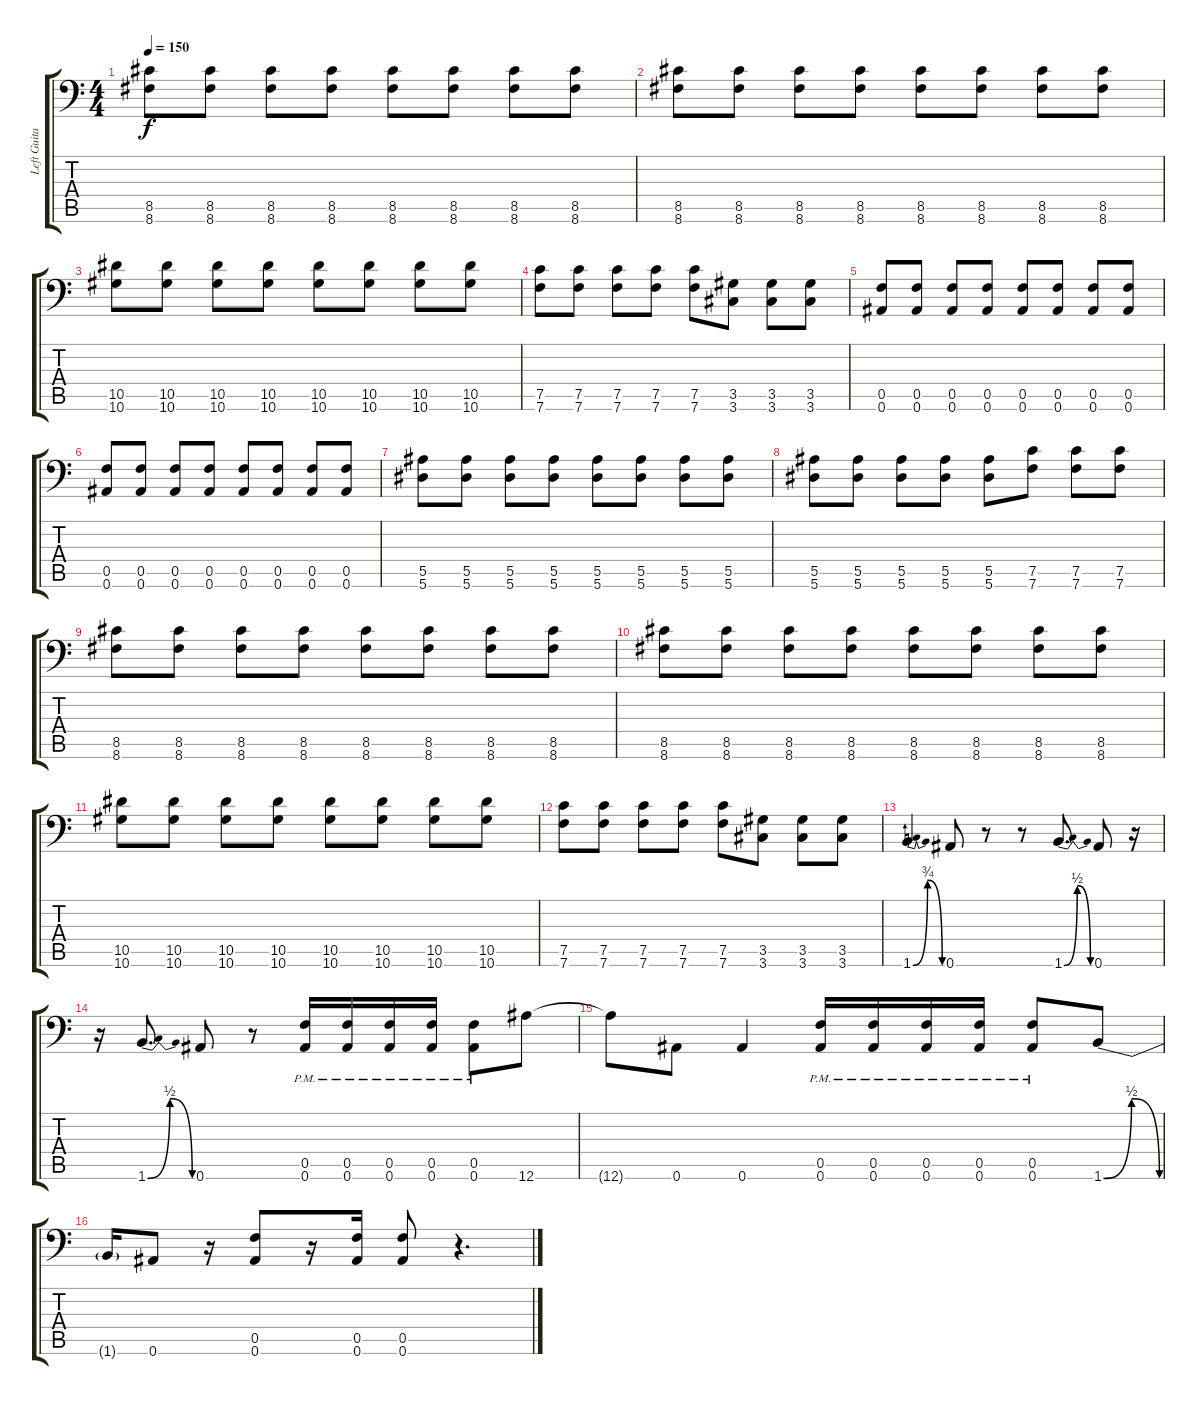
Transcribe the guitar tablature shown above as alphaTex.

\track ("Left Guitar" "Left Guita") {instrument distortionguitar}
\staff {score tabs}
\tuning (C4 G3 Eb3 Bb2 F2 Bb1) {hide}
\ts (4 4)
\tempo 150
\clef f4
\ks c
(8.5 8.6).8{dy f} (8.5 8.6).8 (8.5 8.6).8 (8.5 8.6).8 (8.5 8.6).8 (8.5 8.6).8 (8.5 8.6).8 (8.5 8.6).8 |
(8.5 8.6).8 (8.5 8.6).8 (8.5 8.6).8 (8.5 8.6).8 (8.5 8.6).8 (8.5 8.6).8 (8.5 8.6).8 (8.5 8.6).8 |
(10.5 10.6).8 (10.5 10.6).8 (10.5 10.6).8 (10.5 10.6).8 (10.5 10.6).8 (10.5 10.6).8 (10.5 10.6).8 (10.5 10.6).8 |
(7.5 7.6).8 (7.5 7.6).8 (7.5 7.6).8 (7.5 7.6).8 (7.5 7.6).8 (3.5 3.6).8 (3.5 3.6).8 (3.5 3.6).8 |
(0.5 0.6).8 (0.5 0.6).8 (0.5 0.6).8 (0.5 0.6).8 (0.5 0.6).8 (0.5 0.6).8 (0.5 0.6).8 (0.5 0.6).8 |
(0.5 0.6).8 (0.5 0.6).8 (0.5 0.6).8 (0.5 0.6).8 (0.5 0.6).8 (0.5 0.6).8 (0.5 0.6).8 (0.5 0.6).8 |
(5.5 5.6).8 (5.5 5.6).8 (5.5 5.6).8 (5.5 5.6).8 (5.5 5.6).8 (5.5 5.6).8 (5.5 5.6).8 (5.5 5.6).8 |
(5.5 5.6).8 (5.5 5.6).8 (5.5 5.6).8 (5.5 5.6).8 (5.5 5.6).8 (7.5 7.6).8 (7.5 7.6).8 (7.5 7.6).8 |
(8.5 8.6).8 (8.5 8.6).8 (8.5 8.6).8 (8.5 8.6).8 (8.5 8.6).8 (8.5 8.6).8 (8.5 8.6).8 (8.5 8.6).8 |
(8.5 8.6).8 (8.5 8.6).8 (8.5 8.6).8 (8.5 8.6).8 (8.5 8.6).8 (8.5 8.6).8 (8.5 8.6).8 (8.5 8.6).8 |
(10.5 10.6).8 (10.5 10.6).8 (10.5 10.6).8 (10.5 10.6).8 (10.5 10.6).8 (10.5 10.6).8 (10.5 10.6).8 (10.5 10.6).8 |
(7.5 7.6).8 (7.5 7.6).8 (7.5 7.6).8 (7.5 7.6).8 (7.5 7.6).8 (3.5 3.6).8 (3.5 3.6).8 (3.5 3.6).8 |
1.6{be (bendrelease 0 0 30 3 30 3 60 0)}.4 0.6.8 r.8 r.8 1.6{be (bendrelease 0 0 30 2 30 2 60 0)}.8{d} 0.6.8 r.16 |
r.16 1.6{be (bendrelease 0 0 30 2 30 2 60 0)}.8{d} 0.6.8 r.8 (0.5{pm} 0.6{pm}).16 (0.5{pm} 0.6{pm}).16 (0.5{pm} 0.6{pm}).16 (0.5{pm} 0.6{pm}).16 (0.5{pm} 0.6{pm}).8 12.6.8 |
12.6{t}.8 0.6.8 0.6.4 (0.5{pm} 0.6{pm}).16 (0.5{pm} 0.6{pm}).16 (0.5{pm} 0.6{pm}).16 (0.5{pm} 0.6{pm}).16 (0.5{pm} 0.6{pm}).8 1.6{be (bendrelease 0 0 30 2 30 2 60 0)}.8 |
1.6{t}.16 0.6.8 r.16 (0.5 0.6).8 r.16 (0.5 0.6).16 (0.5 0.6).8 r.4{d}
